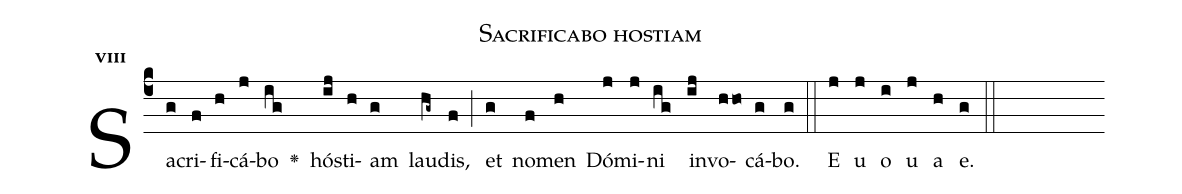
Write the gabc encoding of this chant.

name:Sacrificabo hostiam;
office-part:Antiphona;
mode:8;
%%
initial-style: 1;
name: Sacrificabo hostiam
book: Antiphonae & Responsoria/Tomus II, p. 42;
occasion: Hebdomada III Quadragesimae Dominica;
office-part: Vesperae I Ant 2;
user-notes: ;
commentary: ;
annotation: 8g;
centering-scheme: english;
fontsize: 12;
font: OFLSortsMillGoudy;
height: 11;
width: 4.5;
%%
(c4)Sa(g)cri(f)fi(h)cá(j)bo(ig) <v>\greheightstar</v>() hó(ij)sti(h)am(g) lau(hg~)dis,(f) (;) et(g) no(f)men(h) Dó(j)mi(j)ni(ig) in(ij)vo(hho)cá(g)bo.(g) (::)
E(j) u(j) o(i) u(j) a(h) e.(g) (::)
